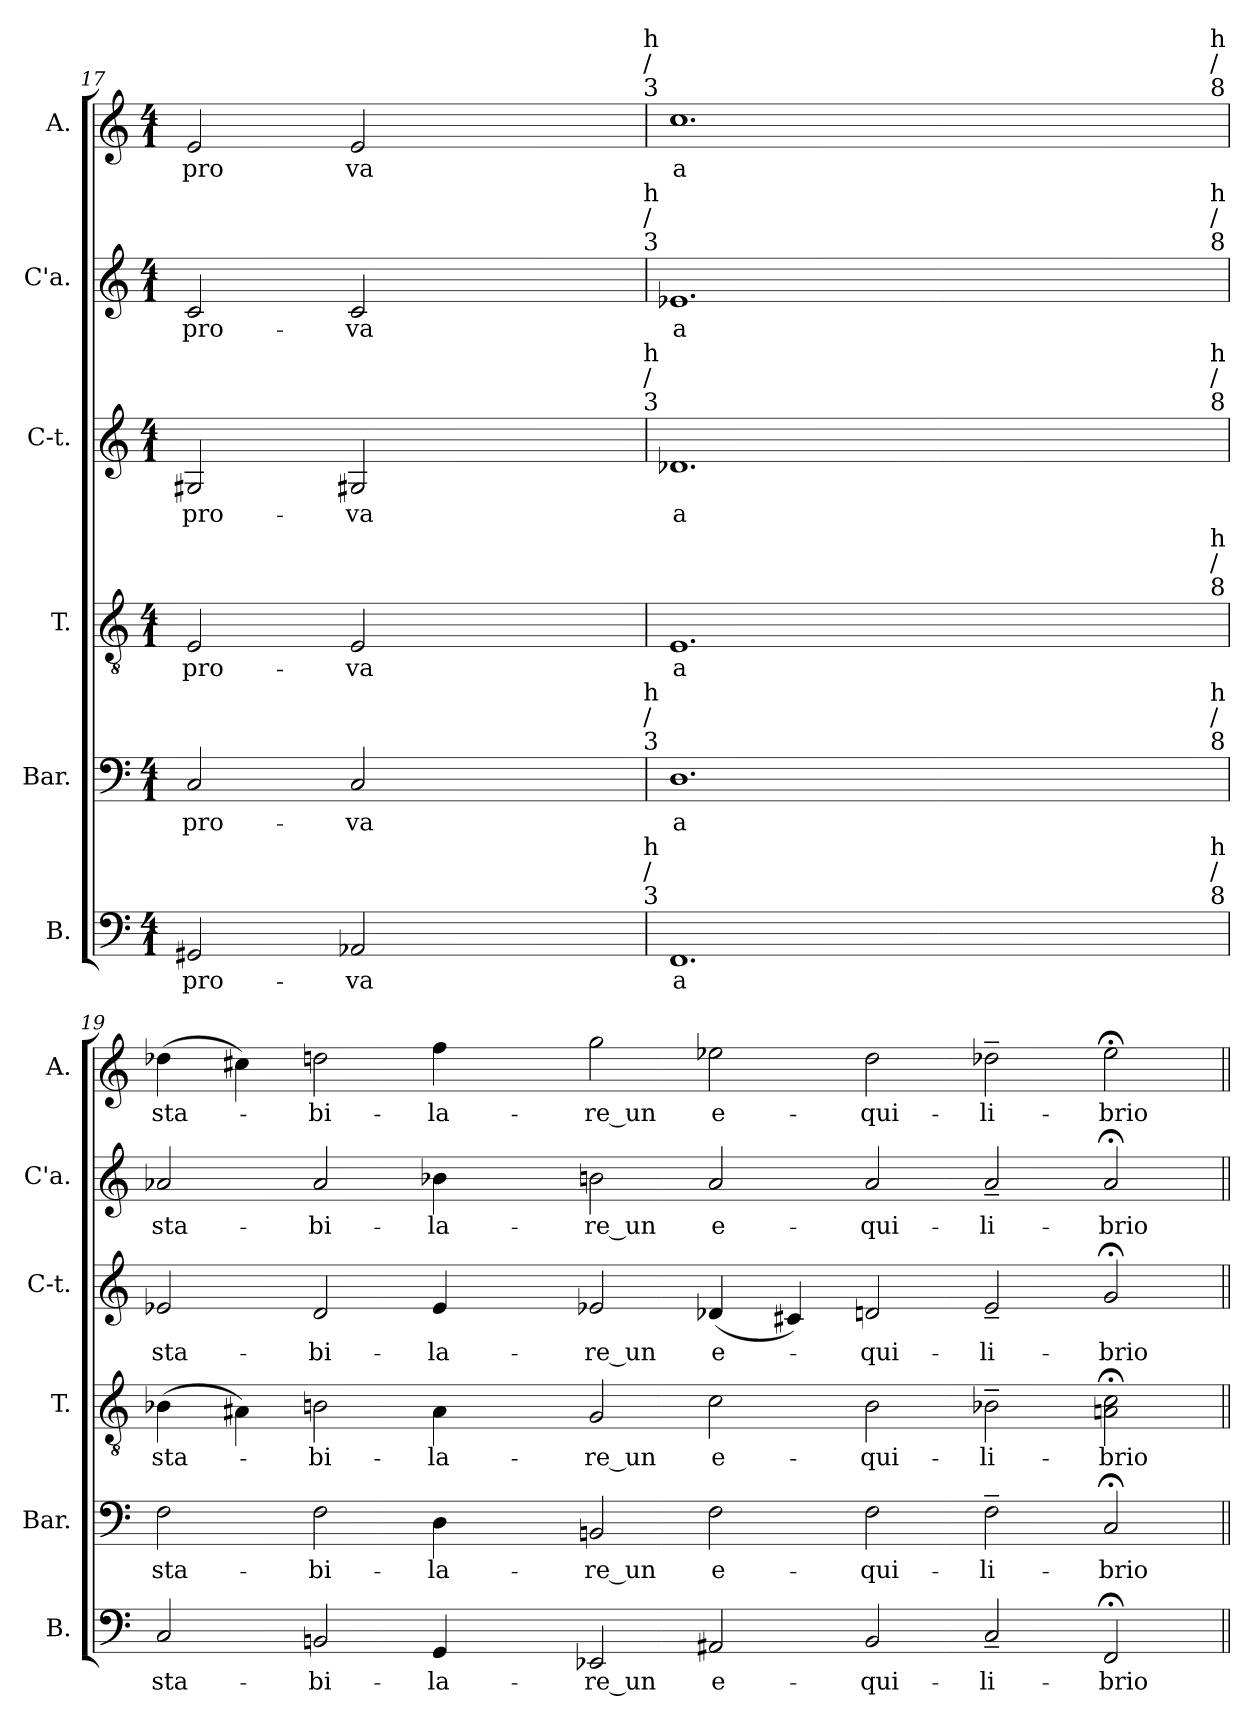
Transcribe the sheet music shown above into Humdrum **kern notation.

**kern	**text	**kern	**text	**kern	**text	**kern	**text	**kern	**text	**kern	**text
*part6	*part6	*part5	*part5	*part4	*part4	*part3	*part3	*part2	*part2	*part1	*part1
*staff6	*staff6	*staff5	*staff5	*staff4	*staff4	*staff3	*staff3	*staff2	*staff2	*staff1	*staff1
*I"B.	*	*I"Bar.	*	*I"T.	*	*I"C-t.	*	*I"C'a.	*	*I"A.	*
*I'B.	*	*I'Bar.	*	*I'T.	*	*I'C-t.	*	*I'C'a.	*	*I'A.	*
*clefF4	*	*clefF4	*	*clefGv2	*	*clefG2	*	*clefG2	*	*clefG2	*
*	*	*	*	*ITrd7c12	*	*	*	*	*	*	*
*k[]	*	*k[]	*	*k[]	*	*k[]	*	*k[]	*	*k[]	*
*C:	*	*C:	*	*C:	*	*C:	*	*C:	*	*C:	*
*M4/1	*	*M4/1	*	*M4/1	*	*M4/1	*	*M4/1	*	*M4/1	*
=17	=17	=17	=17	=17	=17	=17	=17	=17	=17	=17	=17
!	!LO:LY:b:color=#000000	!	!	!	!	!	!	!	!	!	!
!	!	!	!LO:LY:b:color=#000000	!	!	!	!	!	!	!	!
!	!	!	!	!	!LO:LY:b:color=#000000	!	!	!	!	!	!
!	!	!	!	!	!	!	!LO:LY:b:color=#000000	!	!	!	!
!	!	!	!	!	!	!	!	!	!LO:LY:b:color=#000000	!	!
!	!	!	!	!	!	!	!	!	!	!	!LO:LY:b:color=#000000
*^	*	*^	*	*	*	*^	*	*^	*	*^	*
2GG#Xi/	2ryy	pro-	2Ci/	2ryy	pro-	2EEi/	pro-	2G#Xi/	2ryy	pro-	2ci/	2ryy	pro-	2ei/	2ryy	pro
!	!	!LO:LY:b:color=#000000	!	!	!	!	!	!	!	!	!	!	!	!	!	!
!	!	!	!	!	!LO:LY:b:color=#000000	!	!	!	!	!	!	!	!	!	!	!
!	!	!	!	!	!	!	!LO:LY:b:color=#000000	!	!	!	!	!	!	!	!	!
!	!	!	!	!	!	!	!	!	!	!LO:LY:b:color=#000000	!	!	!	!	!	!
!	!	!	!	!	!	!	!	!	!	!	!	!	!LO:LY:b:color=#000000	!	!	!
!	!	!	!	!	!	!	!	!	!	!	!	!	!	!	!	!LO:LY:b:color=#000000
2AA-Xi/	4ryy	-va	2Ci/	4ryy	-va	2EEi/	-va	2G#Xi/	4ryy	-va	2ci/	4ryy	-va	2ei/	4ryy	va
.	8ryy	.	.	8ryy	.	.	.	.	8ryy	.	.	8ryy	.	.	8ryy	.
.	16ryy	.	.	16ryy	.	.	.	.	16ryy	.	.	16ryy	.	.	16ryy	.
.	32ryy	.	.	32ryy	.	.	.	.	32ryy	.	.	32ryy	.	.	32ryy	.
.	64ryy	.	.	64ryy	.	.	.	.	64ryy	.	.	64ryy	.	.	64ryy	.
.	128...ryy	.	.	128...ryy	.	.	.	.	128...ryy	.	.	128...ryy	.	.	128...ryy	.
!	!	!	!	!	!	!	!	!	!	!	!	!	!	!	!LO:TX:a:t=3	!
!	!	!	!	!	!	!	!	!	!	!	!	!	!	!	!LO:TX:t=/	!
!	!	!	!	!	!	!	!	!	!	!	!	!	!	!	!LO:TX:t=h	!
!	!	!	!	!	!	!	!	!	!	!	!	!LO:TX:a:t=3	!	!	!	!
!	!	!	!	!	!	!	!	!	!	!	!	!LO:TX:t=/	!	!	!	!
!	!	!	!	!	!	!	!	!	!	!	!	!LO:TX:t=h	!	!	!	!
!	!	!	!	!	!	!	!	!	!LO:TX:a:t=3	!	!	!	!	!	!	!
!	!	!	!	!	!	!	!	!	!LO:TX:t=/	!	!	!	!	!	!	!
!	!	!	!	!	!	!	!	!	!LO:TX:t=h	!	!	!	!	!	!	!
!	!	!	!	!LO:TX:a:t=3	!	!	!	!	!	!	!	!	!	!	!	!
!	!	!	!	!LO:TX:t=/	!	!	!	!	!	!	!	!	!	!	!	!
!	!	!	!	!LO:TX:t=h	!	!	!	!	!	!	!	!	!	!	!	!
!	!LO:TX:a:t=3	!	!	!	!	!	!	!	!	!	!	!	!	!	!	!
!	!LO:TX:t=/	!	!	!	!	!	!	!	!	!	!	!	!	!	!	!
!	!LO:TX:t=h	!	!	!	!	!	!	!	!	!	!	!	!	!	!	!
.	1024ryy	.	.	1024ryy	.	.	.	.	1024ryy	.	.	1024ryy	.	.	1024ryy	.
=18	=18	=18	=18	=18	=18	=18	=18	=18	=18	=18	=18	=18	=18	=18	=18	=18
!	!	!LO:LY:b:color=#000000	!	!	!	!	!	!	!	!	!	!	!	!	!	!
!	!	!	!	!	!LO:LY:b:color=#000000	!	!	!	!	!	!	!	!	!	!	!
!	!	!	!	!	!	!	!LO:LY:b:color=#000000	!	!	!	!	!	!	!	!	!
!	!	!	!	!	!	!	!	!	!	!LO:LY:b:color=#000000	!	!	!	!	!	!
!	!	!	!	!	!	!	!	!	!	!	!	!	!LO:LY:b:color=#000000	!	!	!
!	!	!	!	!	!	!LO:TX:a:t=3	!	!	!	!	!	!	!	!	!	!
!	!	!	!	!	!	!LO:TX:t=/	!	!	!	!	!	!	!	!	!	!
!	!	!	!	!	!	!LO:TX:t=h	!	!	!	!	!	!	!	!	!	!
!	!	!	!	!	!	!	!	!	!	!	!	!	!	!	!	!LO:LY:b:color=#000000
*	*	*	*	*	*	*^	*	*	*	*	*	*	*	*	*	*
1.FFi	1ryy	a	1.Di	1ryy	a	1.EEi	1ryy	a	1.d-Xi	1ryy	a	1.e-Xi	1ryy	a	1.cci	1ryy	a
.	4ryy	.	.	4ryy	.	.	4ryy	.	.	4ryy	.	.	4ryy	.	.	4ryy	.
.	8ryy	.	.	8ryy	.	.	8ryy	.	.	8ryy	.	.	8ryy	.	.	8ryy	.
.	16ryy	.	.	16ryy	.	.	16ryy	.	.	16ryy	.	.	16ryy	.	.	16ryy	.
.	32ryy	.	.	32ryy	.	.	32ryy	.	.	32ryy	.	.	32ryy	.	.	32ryy	.
.	64ryy	.	.	64ryy	.	.	64ryy	.	.	64ryy	.	.	64ryy	.	.	64ryy	.
.	128...ryy	.	.	128...ryy	.	.	128...ryy	.	.	128...ryy	.	.	128...ryy	.	.	128...ryy	.
!	!	!	!	!	!	!	!	!	!	!	!	!	!	!	!	!LO:TX:a:t=8	!
!	!	!	!	!	!	!	!	!	!	!	!	!	!	!	!	!LO:TX:t=/	!
!	!	!	!	!	!	!	!	!	!	!	!	!	!	!	!	!LO:TX:t=h	!
!	!	!	!	!	!	!	!	!	!	!	!	!	!LO:TX:a:t=8	!	!	!	!
!	!	!	!	!	!	!	!	!	!	!	!	!	!LO:TX:t=/	!	!	!	!
!	!	!	!	!	!	!	!	!	!	!	!	!	!LO:TX:t=h	!	!	!	!
!	!	!	!	!	!	!	!	!	!	!LO:TX:a:t=8	!	!	!	!	!	!	!
!	!	!	!	!	!	!	!	!	!	!LO:TX:t=/	!	!	!	!	!	!	!
!	!	!	!	!	!	!	!	!	!	!LO:TX:t=h	!	!	!	!	!	!	!
!	!	!	!	!	!	!	!LO:TX:a:t=8	!	!	!	!	!	!	!	!	!	!
!	!	!	!	!	!	!	!LO:TX:t=/	!	!	!	!	!	!	!	!	!	!
!	!	!	!	!	!	!	!LO:TX:t=h	!	!	!	!	!	!	!	!	!	!
!	!	!	!	!LO:TX:a:t=8	!	!	!	!	!	!	!	!	!	!	!	!	!
!	!	!	!	!LO:TX:t=/	!	!	!	!	!	!	!	!	!	!	!	!	!
!	!	!	!	!LO:TX:t=h	!	!	!	!	!	!	!	!	!	!	!	!	!
!	!LO:TX:a:t=8	!	!	!	!	!	!	!	!	!	!	!	!	!	!	!	!
!	!LO:TX:t=/	!	!	!	!	!	!	!	!	!	!	!	!	!	!	!	!
!	!LO:TX:t=h	!	!	!	!	!	!	!	!	!	!	!	!	!	!	!	!
.	1024ryy	.	.	1024ryy	.	.	1024ryy	.	.	1024ryy	.	.	1024ryy	.	.	1024ryy	.
*v	*v	*	*	*	*	*v	*v	*	*v	*v	*	*v	*v	*	*v	*v	*
*	*	*v	*v	*	*	*	*	*	*	*	*	*
=19	=19	=19	=19	=19	=19	=19	=19	=19	=19	=19	=19
*^	*	*^	*	*^	*	*^	*	*^	*	*^	*
!	!	!LO:LY:b:color=#000000	!	!	!	!	!	!	!	!	!	!	!	!	!	!	!
*v	*v	*	*	*	*	*v	*v	*	*v	*v	*	*v	*v	*	*v	*v	*
*	*	*v	*v	*	*	*	*	*	*	*	*	*
*^	*	*^	*	*^	*	*^	*	*^	*	*^	*
!	!	!	!	!	!LO:LY:b:color=#000000	!	!	!	!	!	!	!	!	!	!	!	!
*v	*v	*	*	*	*	*v	*v	*	*v	*v	*	*v	*v	*	*v	*v	*
*	*	*v	*v	*	*	*	*	*	*	*	*	*
*^	*	*^	*	*^	*	*^	*	*^	*	*^	*
!	!	!	!	!	!	!	!	!LO:LY:b:color=#000000	!	!	!	!	!	!	!	!	!
*v	*v	*	*	*	*	*v	*v	*	*v	*v	*	*v	*v	*	*v	*v	*
*	*	*v	*v	*	*	*	*	*	*	*	*	*
*^	*	*^	*	*^	*	*^	*	*^	*	*^	*
!	!	!	!	!	!	!	!	!	!	!	!LO:LY:b:color=#000000	!	!	!	!	!	!
*v	*v	*	*	*	*	*v	*v	*	*v	*v	*	*v	*v	*	*v	*v	*
*	*	*v	*v	*	*	*	*	*	*	*	*	*
*^	*	*^	*	*^	*	*^	*	*^	*	*^	*
!	!	!	!	!	!	!	!	!	!	!	!	!	!	!LO:LY:b:color=#000000	!	!	!
*v	*v	*	*	*	*	*v	*v	*	*v	*v	*	*v	*v	*	*v	*v	*
*	*	*v	*v	*	*	*	*	*	*	*	*	*
*^	*	*^	*	*^	*	*^	*	*^	*	*^	*
!	!	!	!	!	!	!	!	!	!	!	!	!	!	!	!	!	!LO:LY:b:color=#000000
*v	*v	*	*	*	*	*v	*v	*	*v	*v	*	*v	*v	*	*v	*v	*
*	*	*v	*v	*	*	*	*	*	*	*	*	*
2Ci/	sta-	2Fi\	sta-	(4BB-Xi\	sta-	2e-Xi/	sta-	2a-Xi/	sta-	(4dd-Xi\	sta-
.	.	.	.	4AA#Xi\)	.	.	.	.	.	4cc#Xi\)	.
!	!LO:LY:b:color=#000000	!	!	!	!	!	!	!	!	!	!
!	!	!	!LO:LY:b:color=#000000	!	!	!	!	!	!	!	!
!	!	!	!	!	!LO:LY:b:color=#000000	!	!	!	!	!	!
!	!	!	!	!	!	!	!LO:LY:b:color=#000000	!	!	!	!
!	!	!	!	!	!	!	!	!	!LO:LY:b:color=#000000	!	!
!	!	!	!	!	!	!	!	!	!	!	!LO:LY:b:color=#000000
2BBni/	-bi-	2Fi\	-bi-	2BBni\	-bi-	2di/	-bi-	2a-i/	-bi-	2ddni\	-bi-
!	!LO:LY:b:color=#000000	!	!	!	!	!	!	!	!	!	!
!	!	!	!LO:LY:b:color=#000000	!	!	!	!	!	!	!	!
!	!	!	!	!	!LO:LY:b:color=#000000	!	!	!	!	!	!
!	!	!	!	!	!	!	!LO:LY:b:color=#000000	!	!	!	!
!	!	!	!	!	!	!	!	!	!LO:LY:b:color=#000000	!	!
!	!	!	!	!	!	!	!	!	!	!	!LO:LY:b:color=#000000
4GGi/	-la-	4Di\	-la-	4AA#i\	-la-	4e-i/	-la-	4b-i\	-la-	4ffi\	-la-
4ryy	.	4ryy	.	4ryy	.	4ryy	.	4ryy	.	4ryy	.
!	!LO:LY:b:color=#000000	!	!	!	!	!	!	!	!	!	!
!	!	!	!LO:LY:b:color=#000000	!	!	!	!	!	!	!	!
!	!	!	!	!	!LO:LY:b:color=#000000	!	!	!	!	!	!
!	!	!	!	!	!	!	!LO:LY:b:color=#000000	!	!	!	!
!	!	!	!	!	!	!	!	!	!LO:LY:b:color=#000000	!	!
!	!	!	!	!	!	!	!	!	!	!	!LO:LY:b:color=#000000
2EE-Xi/	-re_un	2BBni/	-re_un	2GGi/	-re_un	2e-Xi/	-re_un	2bni\	-re_un	2ggi\	-re_un
!	!LO:LY:b:color=#000000	!	!	!	!	!	!	!	!	!	!
!	!	!	!LO:LY:b:color=#000000	!	!	!	!	!	!	!	!
!	!	!	!	!	!LO:LY:b:color=#000000	!	!	!	!	!	!
!	!	!	!	!	!	!	!LO:LY:b:color=#000000	!	!	!	!
!	!	!	!	!	!	!	!	!	!LO:LY:b:color=#000000	!	!
!	!	!	!	!	!	!	!	!	!	!	!LO:LY:b:color=#000000
2AA#Xi/	e-	2Fi\	e-	2Ci\	e-	(4d-Xi/	e-	2a-i/	e-	2ee-Xi\	e-
.	.	.	.	.	.	4c#Xi/)	.	.	.	.	.
!	!LO:LY:b:color=#000000	!	!	!	!	!	!	!	!	!	!
!	!	!	!LO:LY:b:color=#000000	!	!	!	!	!	!	!	!
!	!	!	!	!	!LO:LY:b:color=#000000	!	!	!	!	!	!
!	!	!	!	!	!	!	!LO:LY:b:color=#000000	!	!	!	!
!	!	!	!	!	!	!	!	!	!LO:LY:b:color=#000000	!	!
!	!	!	!	!	!	!	!	!	!	!	!LO:LY:b:color=#000000
2BBi/	-qui-	2Fi\	-qui-	2BBi\	-qui-	2dni/	-qui-	2a-i/	-qui-	2ddi\	-qui-
!	!LO:LY:b:color=#000000	!	!	!	!	!	!	!	!	!	!
!	!	!	!LO:LY:b:color=#000000	!	!	!	!	!	!	!	!
!	!	!	!	!	!LO:LY:b:color=#000000	!	!	!	!	!	!
!	!	!	!	!	!	!	!LO:LY:b:color=#000000	!	!	!	!
!	!	!	!	!	!	!	!	!	!LO:LY:b:color=#000000	!	!
!	!	!	!	!	!	!	!	!	!	!	!LO:LY:b:color=#000000
2C~i/	-li-	2F~i\	-li-	2BB-X~i\	-li-	2e-~i/	-li-	2a-~i/	-li-	2dd-X~i\	-li-
!	!LO:LY:b:color=#000000	!	!	!	!	!	!	!	!	!	!
!	!	!	!LO:LY:b:color=#000000	!	!	!	!	!	!	!	!
!	!	!	!	!	!LO:LY:b:color=#000000	!	!	!	!	!	!
!	!	!	!	!	!	!	!LO:LY:b:color=#000000	!	!	!	!
!	!	!	!	!	!	!	!	!	!LO:LY:b:color=#000000	!	!
!	!	!	!	!	!	!	!	!	!	!	!LO:LY:b:color=#000000
2FF;i/	-brio	2C;i/	-brio	2AAni\; 2Ci;	-brio	2g;i/	-brio	2a-;i/	-brio	2ee-;i\	-brio
=||	=||	=||	=||	=||	=||	=||	=||	=||	=||	=||	=||
*-	*-	*-	*-	*-	*-	*-	*-	*-	*-	*-	*-
